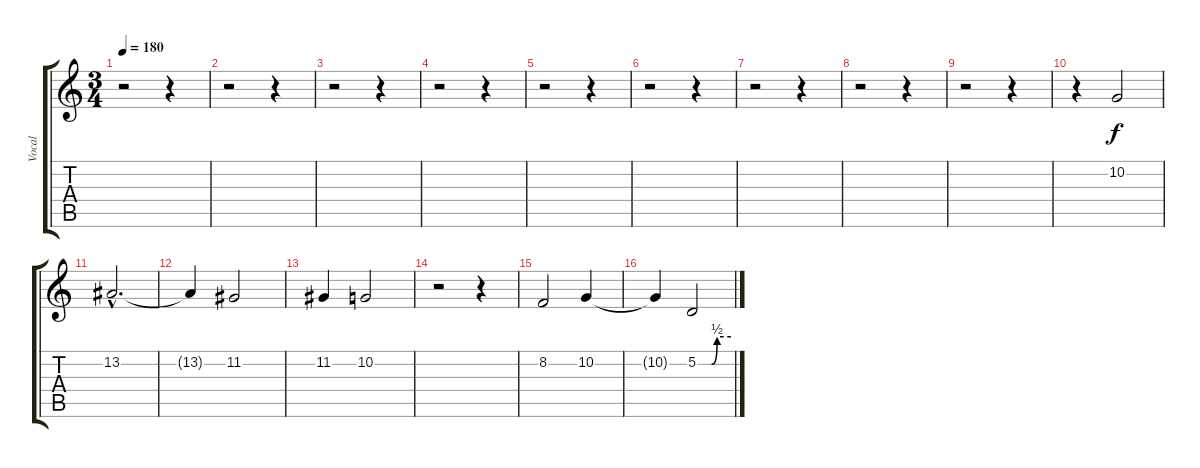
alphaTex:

\track ("Vocal" "Vocal") {instrument stringensemble1}
\staff {score tabs}
\tuning (D4 A3 F3 C3 G2 C2) {hide}
\ts (3 4)
\tempo 180
\clef g2
\ks c
r.2{dy f} r.4 |
r.2 r.4 |
r.2 r.4 |
r.2 r.4 |
r.2 r.4 |
r.2 r.4 |
r.2 r.4 |
r.2 r.4 |
r.2 r.4 |
r.4 10.2.2 |
13.2{hac}.2{d} |
13.2{t}.4 11.2.2 |
11.2.4 10.2.2 |
r.2 r.4 |
8.2.2 10.2.4 |
10.2{t}.4 5.2{be (custom 0 0 25 0 35 2 60 2)}.2
